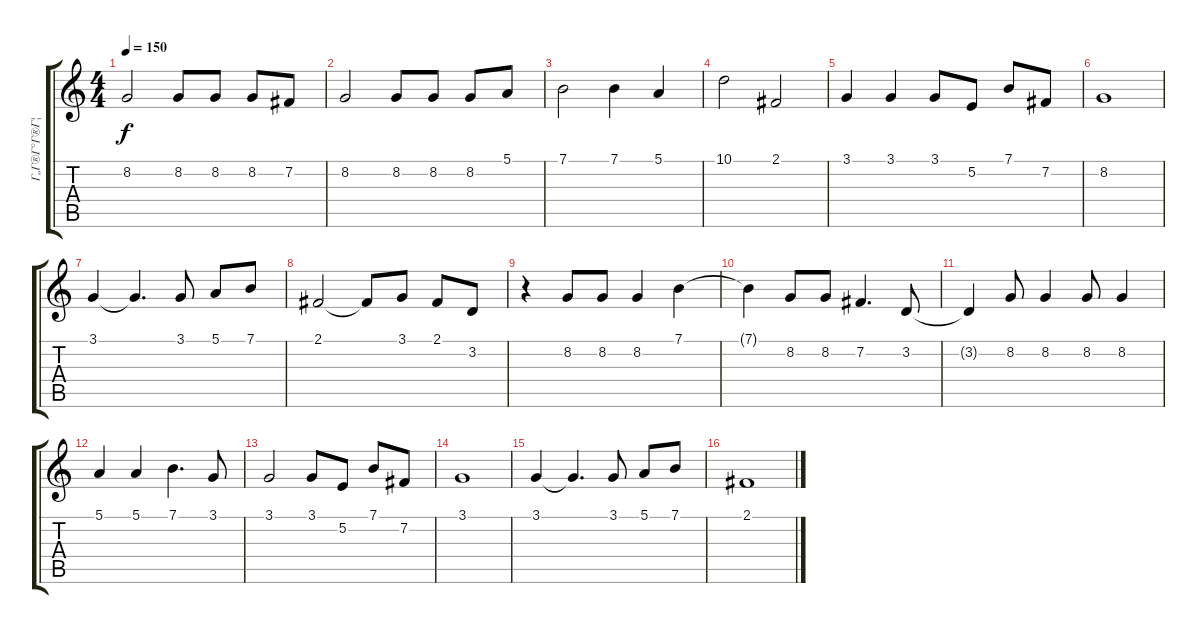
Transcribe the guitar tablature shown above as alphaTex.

\track ("Г„Г®Г°Г®Г¦ГЄГ  3" "Г„Г®Г°Г®Г¦") {instrument altosax}
\staff {score tabs}
\tuning (E4 B3 G3 D3 A2 E2) {hide}
\ts (4 4)
\tempo 150
\clef g2
\ks c
8.2.2{dy f} 8.2.8 8.2.8 8.2.8 7.2.8 |
8.2.2 8.2.8 8.2.8 8.2.8 5.1.8 |
7.1.2 7.1.4 5.1.4 |
10.1.2 2.1.2 |
3.1.4 3.1.4 3.1.8 5.2.8 7.1.8 7.2.8 |
8.2.1 |
3.1.4 3.1{t}.4{d} 3.1.8 5.1.8 7.1.8 |
2.1.2 2.1{t}.8 3.1.8 2.1.8 3.2.8 |
r.4 8.2.8 8.2.8 8.2.4 7.1.4 |
7.1{t}.4 8.2.8 8.2.8 7.2.4{d} 3.2.8 |
3.2{t}.4 8.2.8 8.2.4 8.2.8 8.2.4 |
5.1.4 5.1.4 7.1.4{d} 3.1.8 |
3.1.2 3.1.8 5.2.8 7.1.8 7.2.8 |
3.1.1 |
3.1.4 3.1{t}.4{d} 3.1.8 5.1.8 7.1.8 |
2.1.1
